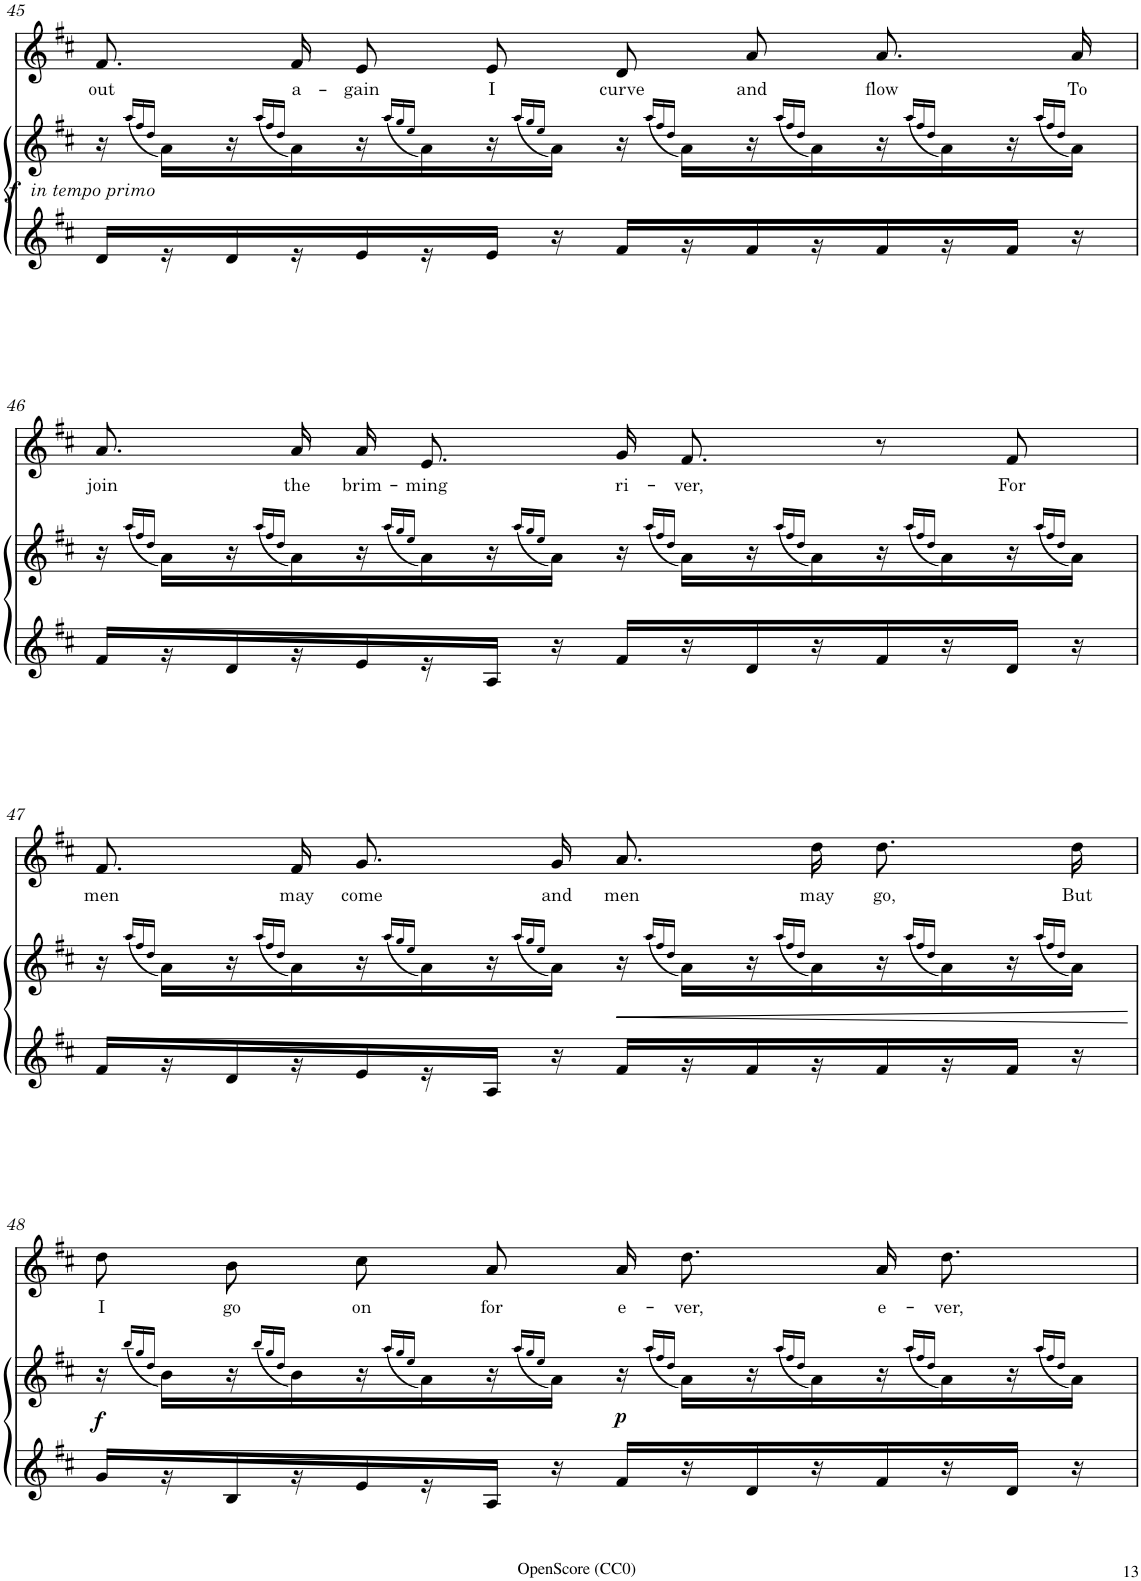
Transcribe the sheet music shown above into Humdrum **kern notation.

**kern	**kern	**dynam	**kern	**text
*part2	*part2	*part2	*part1	*part1
*staff3	*staff2	*staff2/3	*staff1	*staff1
*I"Piano	*	*	*I"Voice	*
*I'Pno	*	*	*	*
!!LO:PB:g=z
*clefG2	*clefG2	*	*clefG2	*
*k[f#c#]	*k[f#c#]	*	*k[f#c#]	*
*M4/4	*M4/4	*	*M4/4	*
*met(c)	*met(c)	*	*met(c)	*
=45	=45	=45	=45	=45
!	!	!LO:DY:b	!	!LO:LY:b
!	!	!LO:DY:n=1:b	!	!
16d/LL	16r	f other-dynamics	8.f#/L	out
.	(16qaa/LL	.	.	.
.	16qff#/	.	.	.
.	16qdd/JJ	.	.	.
16r	16a\LL)	.	.	.
16d/	16r	.	.	.
.	(16qaa/LL	.	.	.
.	16qff#/	.	.	.
.	16qdd/JJ	.	.	.
!	!	!	!	!LO:LY:b
16r	16a\)	.	16f#/Jk	a-
!	!	!	!	!LO:LY:b
16e/	16r	.	8e/L	-gain
.	(16qaa/LL	.	.	.
.	16qgg/	.	.	.
.	16qee/JJ	.	.	.
16r	16a\)	.	.	.
!	!	!	!	!LO:LY:b
16e/JJ	16r	.	8e/J	I
.	(16qaa/LL	.	.	.
.	16qgg/	.	.	.
.	16qee/JJ	.	.	.
16r	16a\JJ)	.	.	.
!	!	!	!	!LO:LY:b
16f#/LL	16r	.	8d/L	curve
.	(16qaa/LL	.	.	.
.	16qff#/	.	.	.
.	16qdd/JJ	.	.	.
16r	16a\LL)	.	.	.
!	!	!	!	!LO:LY:b
16f#/	16r	.	8a/J	and
.	(16qaa/LL	.	.	.
.	16qff#/	.	.	.
.	16qdd/JJ	.	.	.
16r	16a\)	.	.	.
!	!	!	!	!LO:LY:b
16f#/	16r	.	8.a/L	flow
.	(16qaa/LL	.	.	.
.	16qff#/	.	.	.
.	16qdd/JJ	.	.	.
16r	16a\)	.	.	.
16f#/JJ	16r	.	.	.
.	(16qaa/LL	.	.	.
.	16qff#/	.	.	.
.	16qdd/JJ	.	.	.
!	!	!	!	!LO:LY:b
16r	16a\JJ)	.	16a/Jk	To
!!LO:LB:g=z
=46	=46	=46	=46	=46
!	!	!	!	!LO:LY:b
16f#/LL	16r	.	8.a/L	join
.	(16qaa/LL	.	.	.
.	16qff#/	.	.	.
.	16qdd/JJ	.	.	.
16r	16a\LL)	.	.	.
16d/	16r	.	.	.
.	(16qaa/LL	.	.	.
.	16qff#/	.	.	.
.	16qdd/JJ	.	.	.
!	!	!	!	!LO:LY:b
16r	16a\)	.	16a/Jk	the
!	!	!	!	!LO:LY:b
16e/	16r	.	16a/KL	brim-
.	(16qaa/LL	.	.	.
.	16qgg/	.	.	.
.	16qee/JJ	.	.	.
!	!	!	!	!LO:LY:b
16r	16a\)	.	8.e/J	-ming
16A/JJ	16r	.	.	.
.	(16qaa/LL	.	.	.
.	16qgg/	.	.	.
.	16qee/JJ	.	.	.
16r	16a\JJ)	.	.	.
!	!	!	!	!LO:LY:b
16f#/LL	16r	.	16g/KL	ri-
.	(16qaa/LL	.	.	.
.	16qff#/	.	.	.
.	16qdd/JJ	.	.	.
!	!	!	!	!LO:LY:b
16r	16a\LL)	.	8.f#/J	-ver,
16d/	16r	.	.	.
.	(16qaa/LL	.	.	.
.	16qff#/	.	.	.
.	16qdd/JJ	.	.	.
16r	16a\)	.	.	.
16f#/	16r	.	8r	.
.	(16qaa/LL	.	.	.
.	16qff#/	.	.	.
.	16qdd/JJ	.	.	.
16r	16a\)	.	.	.
!	!	!	!	!LO:LY:b
16d/JJ	16r	.	8f#/	For
.	(16qaa/LL	.	.	.
.	16qff#/	.	.	.
.	16qdd/JJ	.	.	.
16r	16a\JJ)	.	.	.
!!LO:LB:g=z
=47	=47	=47	=47	=47
!	!	!	!	!LO:LY:b
16f#/LL	16r	.	8.f#/L	men
.	(16qaa/LL	.	.	.
.	16qff#/	.	.	.
.	16qdd/JJ	.	.	.
16r	16a\LL)	.	.	.
16d/	16r	.	.	.
.	(16qaa/LL	.	.	.
.	16qff#/	.	.	.
.	16qdd/JJ	.	.	.
!	!	!	!	!LO:LY:b
16r	16a\)	.	16f#/Jk	may
!	!	!	!	!LO:LY:b
16e/	16r	.	8.g/L	come
.	(16qaa/LL	.	.	.
.	16qgg/	.	.	.
.	16qee/JJ	.	.	.
16r	16a\)	.	.	.
16A/JJ	16r	.	.	.
.	(16qaa/LL	.	.	.
.	16qgg/	.	.	.
.	16qee/JJ	.	.	.
!	!	!	!	!LO:LY:b
16r	16a\JJ)	.	16g/Jk	and
!	!	!LO:HP:b	!	!LO:LY:b
16f#/LL	16r	<	8.a\L	men
.	(16qaa/LL	.	.	.
.	16qff#/	.	.	.
.	16qdd/JJ	.	.	.
16r	16a\LL)	.	.	.
16f#/	16r	.	.	.
.	(16qaa/LL	.	.	.
.	16qff#/	.	.	.
.	16qdd/JJ	.	.	.
!	!	!	!	!LO:LY:b
16r	16a\)	.	16dd\Jk	may
!	!	!	!	!LO:LY:b
16f#/	16r	.	8.dd\L	go,
.	(16qaa/LL	.	.	.
.	16qff#/	.	.	.
.	16qdd/JJ	.	.	.
16r	16a\)	.	.	.
16f#/JJ	16r	.	.	.
.	(16qaa/LL	.	.	.
.	16qff#/	.	.	.
.	16qdd/JJ	.	.	.
!	!	!	!	!LO:LY:b
16r	16a\JJ)	.	16dd\Jk	But
.	.	[	.	.
!!LO:LB:g=z
=48	=48	=48	=48	=48
!	!	!LO:DY:b	!	!LO:LY:b
16g/LL	16r	f	8dd\L	I
.	(16qbb/LL	.	.	.
.	16qgg/	.	.	.
.	16qdd/JJ	.	.	.
16r	16b\LL)	.	.	.
!	!	!	!	!LO:LY:b
16B/	16r	.	8b\J	go
.	(16qbb/LL	.	.	.
.	16qgg/	.	.	.
.	16qdd/JJ	.	.	.
16r	16b\)	.	.	.
!	!	!	!	!LO:LY:b
16e/	16r	.	8cc#\L	on
.	(16qaa/LL	.	.	.
.	16qgg/	.	.	.
.	16qee/JJ	.	.	.
16r	16a\)	.	.	.
!	!	!	!	!LO:LY:b
16A/JJ	16r	.	8a\J	for
.	(16qaa/LL	.	.	.
.	16qgg/	.	.	.
.	16qee/JJ	.	.	.
16r	16a\JJ)	.	.	.
!	!	!LO:DY:b	!	!LO:LY:b
16f#/LL	16r	p	16a\KL	e-
.	(16qaa/LL	.	.	.
.	16qff#/	.	.	.
.	16qdd/JJ	.	.	.
!	!	!	!	!LO:LY:b
16r	16a\LL)	.	8.dd\J	-ver,
16d/	16r	.	.	.
.	(16qaa/LL	.	.	.
.	16qff#/	.	.	.
.	16qdd/JJ	.	.	.
16r	16a\)	.	.	.
!	!	!	!	!LO:LY:b
16f#/	16r	.	16a\KL	e-
.	(16qaa/LL	.	.	.
.	16qff#/	.	.	.
.	16qdd/JJ	.	.	.
!	!	!	!	!LO:LY:b
16r	16a\)	.	8.dd\J	-ver,
16d/JJ	16r	.	.	.
.	(16qaa/LL	.	.	.
.	16qff#/	.	.	.
.	16qdd/JJ	.	.	.
16r	16a\JJ)	.	.	.
=	=	=	=	=
*-	*-	*-	*-	*-
